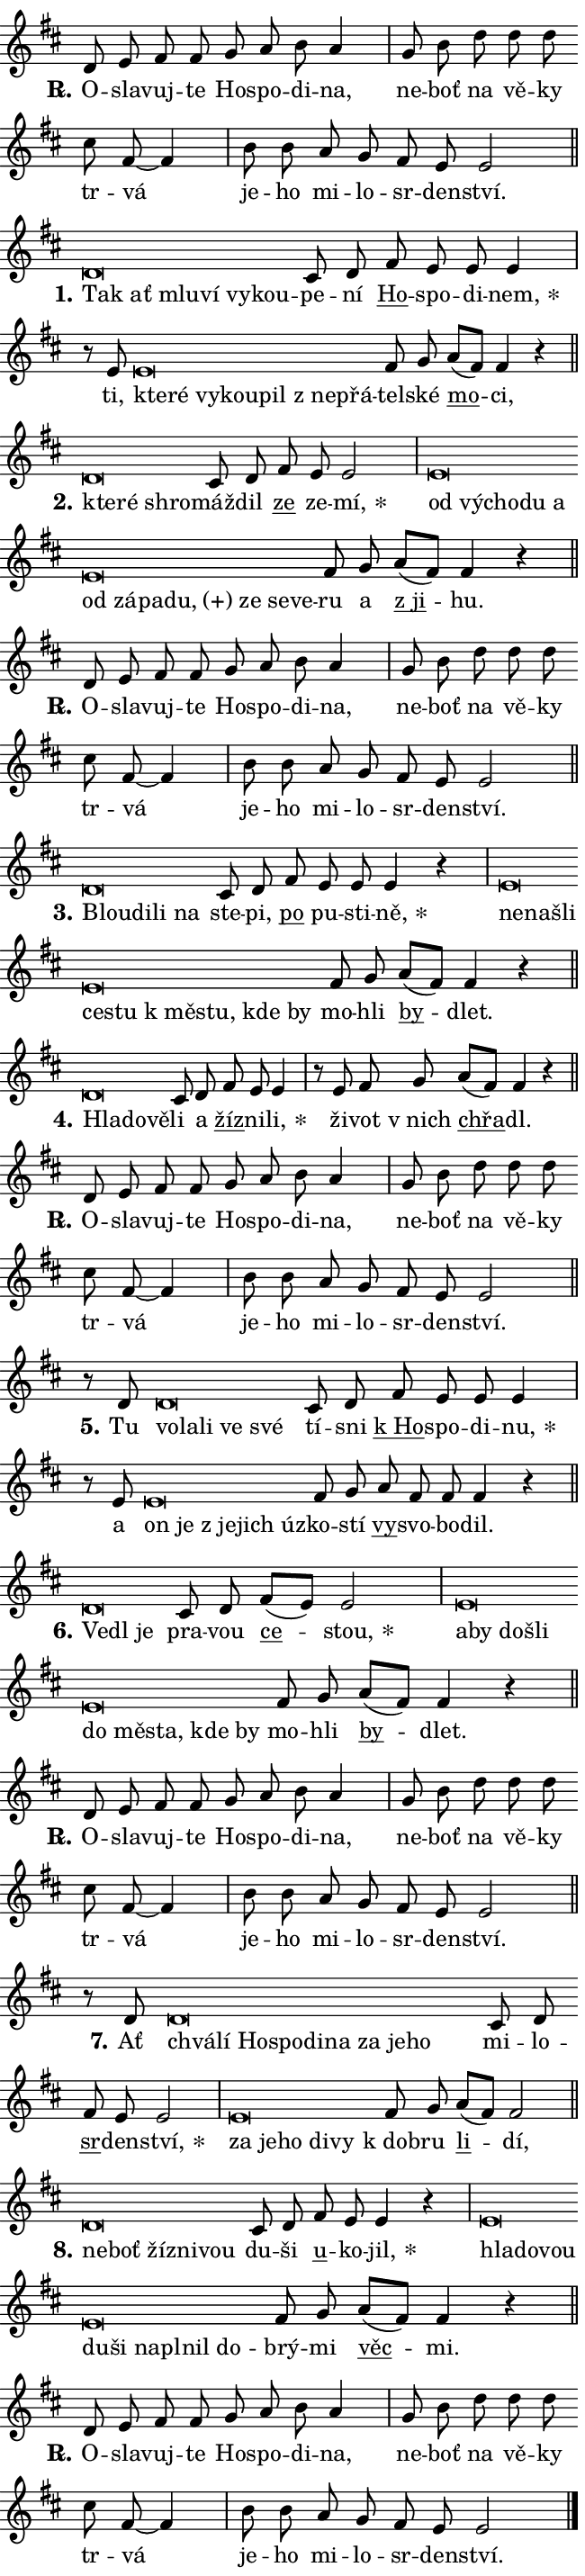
\version "2.24.0"
\header { tagline = "" }
\paper {
  indent = 0\cm
  top-margin = 0\cm
  right-margin = 0.13\cm % to fit lyric hyphens
  bottom-margin = 0\cm
  left-margin = 0\cm
  paper-width = 11\cm
  page-breaking = #ly:one-page-breaking
  system-system-spacing.basic-distance = #11
  score-system-spacing.basic-distance = #11
  ragged-last = ##f
}


%% Author: Thomas Morley
%% https://lists.gnu.org/archive/html/lilypond-user/2020-05/msg00002.html
#(define (line-position grob)
"Returns position of @var[grob} in current system:
   @code{'start}, if at first time-step
   @code{'end}, if at last time-step
   @code{'middle} otherwise
"
  (let* ((col (ly:item-get-column grob))
         (ln (ly:grob-object col 'left-neighbor))
         (rn (ly:grob-object col 'right-neighbor))
         (col-to-check-left (if (ly:grob? ln) ln col))
         (col-to-check-right (if (ly:grob? rn) rn col))
         (break-dir-left
           (and
             (ly:grob-property col-to-check-left 'non-musical #f)
             (ly:item-break-dir col-to-check-left)))
         (break-dir-right
           (and
             (ly:grob-property col-to-check-right 'non-musical #f)
             (ly:item-break-dir col-to-check-right))))
        (cond ((eqv? 1 break-dir-left) 'start)
              ((eqv? -1 break-dir-right) 'end)
              (else 'middle))))

#(define (tranparent-at-line-position vctor)
  (lambda (grob)
  "Relying on @code{line-position} select the relevant enry from @var{vctor}.
Used to determine transparency,"
    (case (line-position grob)
      ((end) (not (vector-ref vctor 0)))
      ((middle) (not (vector-ref vctor 1)))
      ((start) (not (vector-ref vctor 2))))))

noteHeadBreakVisibility =
#(define-music-function (break-visibility)(vector?)
"Makes @code{NoteHead}s transparent relying on @var{break-visibility}"
#{
  \override NoteHead.transparent =
    #(tranparent-at-line-position break-visibility)
#})

#(define delete-ledgers-for-transparent-note-heads
  (lambda (grob)
    "Reads whether a @code{NoteHead} is transparent.
If so this @code{NoteHead} is removed from @code{'note-heads} from
@var{grob}, which is supposed to be @code{LedgerLineSpanner}.
As a result ledgers are not printed for this @code{NoteHead}"
    (let* ((nhds-array (ly:grob-object grob 'note-heads))
           (nhds-list
             (if (ly:grob-array? nhds-array)
                 (ly:grob-array->list nhds-array)
                 '()))
           ;; Relies on the transparent-property being done before
           ;; Staff.LedgerLineSpanner.after-line-breaking is executed.
           ;; This is fragile ...
           (to-keep
             (remove
               (lambda (nhd)
                 (ly:grob-property nhd 'transparent #f))
               nhds-list)))
      ;; TODO find a better method to iterate over grob-arrays, similiar
      ;; to filter/remove etc for lists
      ;; For now rebuilt from scratch
      (set! (ly:grob-object grob 'note-heads)  '())
      (for-each
        (lambda (nhd)
          (ly:pointer-group-interface::add-grob grob 'note-heads nhd))
        to-keep))))

squashNotes = {
  \override NoteHead.X-extent = #'(-0.2 . 0.2)
  \override NoteHead.Y-extent = #'(-0.75 . 0)
  \override NoteHead.stencil =
    #(lambda (grob)
       (let ((pos (ly:grob-property grob 'staff-position)))
         (begin
           (if (< pos -7) (display "ERROR: Lower brevis then expected\n") (display ""))
           (if (<= pos -6) ly:text-interface::print ly:note-head::print))))
}
unSquashNotes = {
  \revert NoteHead.X-extent
  \revert NoteHead.Y-extent
  \revert NoteHead.stencil
}

hideNotes = \noteHeadBreakVisibility #begin-of-line-visible
unHideNotes = \noteHeadBreakVisibility #all-visible

% work-around for resetting accidentals
% https://lilypond.org/doc/v2.23/Documentation/notation/displaying-rhythms#unmetered-music
cadenzaMeasure = {
  \cadenzaOff
  \partial 1024 s1024
  \cadenzaOn
}

#(define-markup-command (accent layout props text) (markup?)
  "Underline accented syllable"
  (interpret-markup layout props
    #{\markup \override #'(offset . 4.3) \underline { #text }#}))

responsum = \markup \concat {
  "R" \hspace #-1.05 \path #0.1 #'((moveto 0 0.07) (lineto 0.9 0.8)) \hspace #0.05 "."
}

spaceSize = #0.6828661417322834 % exact space size for TeX Gyre Schola

\layout {
  \context {
    \Staff
    \remove "Time_signature_engraver"
    \override LedgerLineSpanner.after-line-breaking = #delete-ledgers-for-transparent-note-heads
  }
  \context {
    \Lyrics {
      \override LyricSpace.minimum-distance = \spaceSize
      \override LyricText.font-name = #"TeX Gyre Schola"
      \override LyricText.font-size = 1
      \override StanzaNumber.font-name = #"TeX Gyre Schola Bold"
      \override StanzaNumber.font-size = 1
    }
  }
  \context {
    \Score 
    \override NoteHead.text =
      #(lambda (grob) 
        (let ((pos (ly:grob-property grob 'staff-position)))
          #{\markup {
            \combine
              \halign #-0.55 \raise #(if (= pos -6) 0 0.5) \override #'(thickness . 2) \draw-line #'(3.2 . 0)
              \musicglyph "noteheads.sM1"
          }#}))
  }
}

% magnetic-lyrics.ily
%
%   written by
%     Jean Abou Samra <jean@abou-samra.fr>
%     Werner Lemberg <wl@gnu.org>
%
%   adapted by
%     Jiri Hon <jiri.hon@gmail.com>
%
% Version 2022-Apr-15

% https://www.mail-archive.com/lilypond-user@gnu.org/msg149350.html

#(define (Left_hyphen_pointer_engraver context)
   "Collect syllable-hyphen-syllable occurrences in lyrics and store
them in properties.  This engraver only looks to the left.  For
example, if the lyrics input is @code{foo -- bar}, it does the
following.

@itemize @bullet
@item
Set the @code{text} property of the @code{LyricHyphen} grob between
@q{foo} and @q{bar} to @code{foo}.

@item
Set the @code{left-hyphen} property of the @code{LyricText} grob with
text @q{foo} to the @code{LyricHyphen} grob between @q{foo} and
@q{bar}.
@end itemize

Use this auxiliary engraver in combination with the
@code{lyric-@/text::@/apply-@/magnetic-@/offset!} hook."
   (let ((hyphen #f)
         (text #f))
     (make-engraver
      (acknowledgers
       ((lyric-syllable-interface engraver grob source-engraver)
        (set! text grob)))
      (end-acknowledgers
       ((lyric-hyphen-interface engraver grob source-engraver)
        ;(when (not (grob::has-interface grob 'lyric-space-interface))
          (set! hyphen grob)));)
      ((stop-translation-timestep engraver)
       (when (and text hyphen)
         (ly:grob-set-object! text 'left-hyphen hyphen))
       (set! text #f)
       (set! hyphen #f)))))

#(define (lyric-text::apply-magnetic-offset! grob)
   "If the space between two syllables is less than the value in
property @code{LyricText@/.details@/.squash-threshold}, move the right
syllable to the left so that it gets concatenated with the left
syllable.

Use this function as a hook for
@code{LyricText@/.after-@/line-@/breaking} if the
@code{Left_@/hyphen_@/pointer_@/engraver} is active."
   (let ((hyphen (ly:grob-object grob 'left-hyphen #f)))
     (when hyphen
       (let ((left-text (ly:spanner-bound hyphen LEFT)))
         (when (grob::has-interface left-text 'lyric-syllable-interface)
           (let* ((common (ly:grob-common-refpoint grob left-text X))
                  (this-x-ext (ly:grob-extent grob common X))
                  (left-x-ext
                   (begin
                     ;; Trigger magnetism for left-text.
                     (ly:grob-property left-text 'after-line-breaking)
                     (ly:grob-extent left-text common X)))
                  ;; `delta` is the gap width between two syllables.
                  (delta (- (interval-start this-x-ext)
                            (interval-end left-x-ext)))
                  (details (ly:grob-property grob 'details))
                  (threshold (assoc-get 'squash-threshold details 0.2)))
             (when (< delta threshold)
               (let* (;; We have to manipulate the input text so that
                      ;; ligatures crossing syllable boundaries are not
                      ;; disabled.  For languages based on the Latin
                      ;; script this is essentially a beautification.
                      ;; However, for non-Western scripts it can be a
                      ;; necessity.
                      (lt (ly:grob-property left-text 'text))
                      (rt (ly:grob-property grob 'text))
                      (is-space (grob::has-interface hyphen 'lyric-space-interface))
                      (space (if is-space " " ""))
                      (extra-delta (if is-space spaceSize 0))
                      ;; Append new syllable.
                      (ltrt-space (if (and (string? lt) (string? rt))
                                (string-append lt space rt)
                                (make-concat-markup (list lt space rt))))
                      ;; Right-align `ltrt` to the right side.
                      (ltrt-space-markup (grob-interpret-markup
                               grob
                               (make-translate-markup
                                (cons (interval-length this-x-ext) 0)
                                (make-right-align-markup ltrt-space)))))
                 (begin
                   ;; Don't print `left-text`.
                   (ly:grob-set-property! left-text 'stencil #f)
                   ;; Set text and stencil (which holds all collected
                   ;; syllables so far) and shift it to the left.
                   (ly:grob-set-property! grob 'text ltrt-space)
                   (ly:grob-set-property! grob 'stencil ltrt-space-markup)
                   (ly:grob-translate-axis! grob (- (- delta extra-delta)) X))))))))))


#(define (lyric-hyphen::displace-bounds-first grob)
   ;; Make very sure this callback isn't triggered too early.
   (let ((left (ly:spanner-bound grob LEFT))
         (right (ly:spanner-bound grob RIGHT)))
     (ly:grob-property left 'after-line-breaking)
     (ly:grob-property right 'after-line-breaking)
     (ly:lyric-hyphen::print grob)))

squashThreshold = #0.4

\layout {
  \context {
    \Lyrics
    \consists #Left_hyphen_pointer_engraver
    \override LyricText.after-line-breaking =
      #lyric-text::apply-magnetic-offset!
    \override LyricHyphen.stencil = #lyric-hyphen::displace-bounds-first
    \override LyricText.details.squash-threshold = \squashThreshold
    \override LyricHyphen.minimum-distance = 0
    \override LyricHyphen.minimum-length = \squashThreshold
  }
}

squashText = \override LyricText.details.squash-threshold = 9999
unSquashText = \override LyricText.details.squash-threshold = \squashThreshold

leftText = \override LyricText.self-alignment-X = #LEFT
unLeftText = \revert LyricText.self-alignment-X

starOffset = #(lambda (grob) 
                (let ((x_offset (ly:self-alignment-interface::aligned-on-x-parent grob)))
                  (if (= x_offset 0) 0 (+ x_offset 1.2))))

star = #(define-music-function (syllable)(string?)
"Append star separator at the end of a syllable"
#{
  \once \override LyricText.X-offset = #starOffset
  \lyricmode { \markup {
    #syllable
    \override #'((font-name . "TeX Gyre Schola Bold")) \hspace #0.2 \lower #0.65 \larger "*"
  } }
#})

starAccent = #(define-music-function (syllable)(string?)
"Append star separator at the end of a syllable and make accent"
#{
  \once \override LyricText.X-offset = #starOffset
  \lyricmode { \markup {
    \accent #syllable
    \override #'((font-name . "TeX Gyre Schola Bold")) \hspace #0.2 \lower #0.65 \larger "*"
  } }
#})

breath = #(define-music-function (syllable)(string?)
"Append breathing indicator at the end of a syllable"
#{
  \lyricmode { \markup { #syllable "+" } }
#})

optionalBreath = #(define-music-function (syllable)(string?)
"Append optional breathing indicator at the end of a syllable"
#{
  \lyricmode { \markup { #syllable "(+)" } }
#})


\score {
    <<
        \new Voice = "melody" { \cadenzaOn \key d \major \relative { d'8 e fis fis g a b a4 \cadenzaMeasure \bar "|" g8 b d d d \bar "" cis fis,~ fis4 \cadenzaMeasure \bar "|" b8 b a g fis e e2 \cadenzaMeasure \bar "||" \break } }
        \new Lyrics \lyricsto "melody" { \lyricmode { \set stanza = \responsum
O -- sla -- vuj -- te Ho -- spo -- di -- na, ne -- boť na vě -- ky tr -- vá je -- ho mi -- lo -- sr -- den -- ství. } }
    >>
    \layout {}
}

\score {
    <<
        \new Voice = "melody" { \cadenzaOn \key d \major \relative { \squashNotes d'\breve*1/16 \hideNotes \breve*1/16 \bar "" \breve*1/16 \bar "" \breve*1/16 \bar "" \breve*1/16 \breve*1/16 \bar "" \unHideNotes \unSquashNotes cis8 d \bar "" fis e e e4 \cadenzaMeasure \bar "|" r8 e8 \squashNotes e\breve*1/16 \hideNotes \breve*1/16 \bar "" \breve*1/16 \bar "" \breve*1/16 \bar "" \breve*1/16 \bar "" \breve*1/16 \breve*1/16 \bar "" \unHideNotes \unSquashNotes fis8 g \bar "" a[( fis)] fis4 r \cadenzaMeasure \bar "||" \break } }
        \new Lyrics \lyricsto "melody" { \lyricmode { \set stanza = "1."
\leftText Tak \squashText ať mlu -- ví vy -- kou -- \unLeftText \unSquashText pe -- ní \markup \accent Ho -- spo -- di -- \star nem, ti, \leftText kte -- \squashText ré vy -- kou -- pil "z ne" -- přá -- \unLeftText \unSquashText tel -- ské \markup \accent mo -- ci, } }
    >>
    \layout {}
}

\score {
    <<
        \new Voice = "melody" { \cadenzaOn \key d \major \relative { \squashNotes d'\breve*1/16 \hideNotes \breve*1/16 \breve*1/16 \bar "" \unHideNotes \unSquashNotes cis8 d \bar "" fis e e2 \cadenzaMeasure \bar "|" \squashNotes e\breve*1/16 \hideNotes \breve*1/16 \bar "" \breve*1/16 \bar "" \breve*1/16 \bar "" \breve*1/16 \bar "" \breve*1/16 \bar "" \breve*1/16 \bar "" \breve*1/16 \bar "" \breve*1/16 \bar "" \breve*1/16 \bar "" \breve*1/16 \breve*1/16 \bar "" \unHideNotes \unSquashNotes fis8 g \bar "" a[( fis)] fis4 r \cadenzaMeasure \bar "||" \break } }
        \new Lyrics \lyricsto "melody" { \lyricmode { \set stanza = "2."
\leftText kte -- \squashText ré shro -- \unLeftText \unSquashText máž -- dil \markup \accent ze ze -- \star mí, \leftText od \squashText vý -- cho -- du a od zá -- pa -- \optionalBreath du, ze se -- ve -- \unLeftText \unSquashText ru a \markup \accent "z ji" -- hu. } }
    >>
    \layout {}
}

\score {
    <<
        \new Voice = "melody" { \cadenzaOn \key d \major \relative { d'8 e fis fis g a b a4 \cadenzaMeasure \bar "|" g8 b d d d \bar "" cis fis,~ fis4 \cadenzaMeasure \bar "|" b8 b a g fis e e2 \cadenzaMeasure \bar "||" \break } }
        \new Lyrics \lyricsto "melody" { \lyricmode { \set stanza = \responsum
O -- sla -- vuj -- te Ho -- spo -- di -- na, ne -- boť na vě -- ky tr -- vá je -- ho mi -- lo -- sr -- den -- ství. } }
    >>
    \layout {}
}

\score {
    <<
        \new Voice = "melody" { \cadenzaOn \key d \major \relative { \squashNotes d'\breve*1/16 \hideNotes \breve*1/16 \bar "" \breve*1/16 \breve*1/16 \bar "" \unHideNotes \unSquashNotes cis8 d \bar "" fis e e e4 r \cadenzaMeasure \bar "|" \squashNotes e\breve*1/16 \hideNotes \breve*1/16 \bar "" \breve*1/16 \bar "" \breve*1/16 \bar "" \breve*1/16 \bar "" \breve*1/16 \bar "" \breve*1/16 \bar "" \breve*1/16 \breve*1/16 \bar "" \unHideNotes \unSquashNotes fis8 g \bar "" a[( fis)] fis4 r \cadenzaMeasure \bar "||" \break } }
        \new Lyrics \lyricsto "melody" { \lyricmode { \set stanza = "3."
\leftText Blou -- \squashText di -- li na \unLeftText \unSquashText ste -- pi, \markup \accent po pu -- sti -- \star ně, \leftText ne -- \squashText na -- šli ce -- stu "k mě" -- stu, kde by \unLeftText \unSquashText mo -- hli \markup \accent by -- dlet. } }
    >>
    \layout {}
}

\score {
    <<
        \new Voice = "melody" { \cadenzaOn \key d \major \relative { \squashNotes d'\breve*1/16 \hideNotes \breve*1/16 \breve*1/16 \bar "" \unHideNotes \unSquashNotes cis8 d \bar "" fis e e4 \cadenzaMeasure \bar "|" r8 e8 fis8 g \bar "" a[( fis)] fis4 r \cadenzaMeasure \bar "||" \break } }
        \new Lyrics \lyricsto "melody" { \lyricmode { \set stanza = "4."
\leftText Hla -- \squashText do -- vě -- \unLeftText \unSquashText li a \markup \accent žíz -- ni -- \star li, ži -- vot "v nich" \markup \accent chřa -- dl. } }
    >>
    \layout {}
}

\score {
    <<
        \new Voice = "melody" { \cadenzaOn \key d \major \relative { d'8 e fis fis g a b a4 \cadenzaMeasure \bar "|" g8 b d d d \bar "" cis fis,~ fis4 \cadenzaMeasure \bar "|" b8 b a g fis e e2 \cadenzaMeasure \bar "||" \break } }
        \new Lyrics \lyricsto "melody" { \lyricmode { \set stanza = \responsum
O -- sla -- vuj -- te Ho -- spo -- di -- na, ne -- boť na vě -- ky tr -- vá je -- ho mi -- lo -- sr -- den -- ství. } }
    >>
    \layout {}
}

\score {
    <<
        \new Voice = "melody" { \cadenzaOn \key d \major \relative { r8 d'8 \squashNotes d\breve*1/16 \hideNotes \breve*1/16 \bar "" \breve*1/16 \bar "" \breve*1/16 \breve*1/16 \bar "" \unHideNotes \unSquashNotes cis8 d \bar "" fis e e e4 \cadenzaMeasure \bar "|" r8 e \squashNotes e\breve*1/16 \hideNotes \breve*1/16 \bar "" \breve*1/16 \bar "" \breve*1/16 \breve*1/16 \bar "" \unHideNotes \unSquashNotes fis8 g \bar "" a fis fis fis4 r \cadenzaMeasure \bar "||" \break } }
        \new Lyrics \lyricsto "melody" { \lyricmode { \set stanza = "5."
Tu \leftText vo -- \squashText la -- li ve své \unLeftText \unSquashText tí -- sni \markup \accent "k Ho" -- spo -- di -- \star nu, a \leftText on \squashText je "z je" -- jich úz -- \unLeftText \unSquashText ko -- stí \markup \accent vy -- svo -- bo -- dil. } }
    >>
    \layout {}
}

\score {
    <<
        \new Voice = "melody" { \cadenzaOn \key d \major \relative { \squashNotes d'\breve*1/16 \hideNotes \breve*1/16 \breve*1/16 \bar "" \unHideNotes \unSquashNotes cis8 d \bar "" fis[( e)] e2 \cadenzaMeasure \bar "|" \squashNotes e\breve*1/16 \hideNotes \breve*1/16 \bar "" \breve*1/16 \bar "" \breve*1/16 \bar "" \breve*1/16 \bar "" \breve*1/16 \bar "" \breve*1/16 \bar "" \breve*1/16 \breve*1/16 \bar "" \unHideNotes \unSquashNotes fis8 g \bar "" a[( fis)] fis4 r \cadenzaMeasure \bar "||" \break } }
        \new Lyrics \lyricsto "melody" { \lyricmode { \set stanza = "6."
\leftText Ve -- \squashText dl je \unLeftText \unSquashText pra -- vou \markup \accent ce -- \star stou, \leftText a -- \squashText by do -- šli do mě -- sta, kde by \unLeftText \unSquashText mo -- hli \markup \accent by -- dlet. } }
    >>
    \layout {}
}

\score {
    <<
        \new Voice = "melody" { \cadenzaOn \key d \major \relative { d'8 e fis fis g a b a4 \cadenzaMeasure \bar "|" g8 b d d d \bar "" cis fis,~ fis4 \cadenzaMeasure \bar "|" b8 b a g fis e e2 \cadenzaMeasure \bar "||" \break } }
        \new Lyrics \lyricsto "melody" { \lyricmode { \set stanza = \responsum
O -- sla -- vuj -- te Ho -- spo -- di -- na, ne -- boť na vě -- ky tr -- vá je -- ho mi -- lo -- sr -- den -- ství. } }
    >>
    \layout {}
}

\score {
    <<
        \new Voice = "melody" { \cadenzaOn \key d \major \relative { r8 d'8 \squashNotes d\breve*1/16 \hideNotes \breve*1/16 \bar "" \breve*1/16 \bar "" \breve*1/16 \bar "" \breve*1/16 \bar "" \breve*1/16 \bar "" \breve*1/16 \bar "" \breve*1/16 \breve*1/16 \bar "" \unHideNotes \unSquashNotes cis8 d \bar "" fis e e2 \cadenzaMeasure \bar "|" \squashNotes e\breve*1/16 \hideNotes \breve*1/16 \bar "" \breve*1/16 \bar "" \breve*1/16 \breve*1/16 \bar "" \unHideNotes \unSquashNotes fis8 g \bar "" a[( fis)] fis2 \cadenzaMeasure \bar "||" \break } }
        \new Lyrics \lyricsto "melody" { \lyricmode { \set stanza = "7."
Ať \leftText chvá -- \squashText lí Ho -- spo -- di -- na za je -- ho \unLeftText \unSquashText mi -- lo -- \markup \accent sr -- den -- \star ství, \leftText za \squashText je -- ho di -- vy \unLeftText \unSquashText "k dob" -- ru \markup \accent li -- dí, } }
    >>
    \layout {}
}

\score {
    <<
        \new Voice = "melody" { \cadenzaOn \key d \major \relative { \squashNotes d'\breve*1/16 \hideNotes \breve*1/16 \bar "" \breve*1/16 \bar "" \breve*1/16 \breve*1/16 \bar "" \unHideNotes \unSquashNotes cis8 d \bar "" fis e e4 r \cadenzaMeasure \bar "|" \squashNotes e\breve*1/16 \hideNotes \breve*1/16 \bar "" \breve*1/16 \bar "" \breve*1/16 \bar "" \breve*1/16 \bar "" \breve*1/16 \bar "" \breve*1/16 \bar "" \breve*1/16 \breve*1/16 \bar "" \unHideNotes \unSquashNotes fis8 g \bar "" a[( fis)] fis4 r \cadenzaMeasure \bar "||" \break } }
        \new Lyrics \lyricsto "melody" { \lyricmode { \set stanza = "8."
\leftText ne -- \squashText boť žíz -- ni -- vou \unLeftText \unSquashText du -- ši \markup \accent u -- ko -- \star jil, \leftText hla -- \squashText do -- vou du -- ši na -- pl -- nil do -- \unLeftText \unSquashText brý -- mi \markup \accent věc -- mi. } }
    >>
    \layout {}
}

\score {
    <<
        \new Voice = "melody" { \cadenzaOn \key d \major \relative { d'8 e fis fis g a b a4 \cadenzaMeasure \bar "|" g8 b d d d \bar "" cis fis,~ fis4 \cadenzaMeasure \bar "|" b8 b a g fis e e2 \cadenzaMeasure \bar "||" \break } \bar "|." }
        \new Lyrics \lyricsto "melody" { \lyricmode { \set stanza = \responsum
O -- sla -- vuj -- te Ho -- spo -- di -- na, ne -- boť na vě -- ky tr -- vá je -- ho mi -- lo -- sr -- den -- ství. } }
    >>
    \layout {}
}
